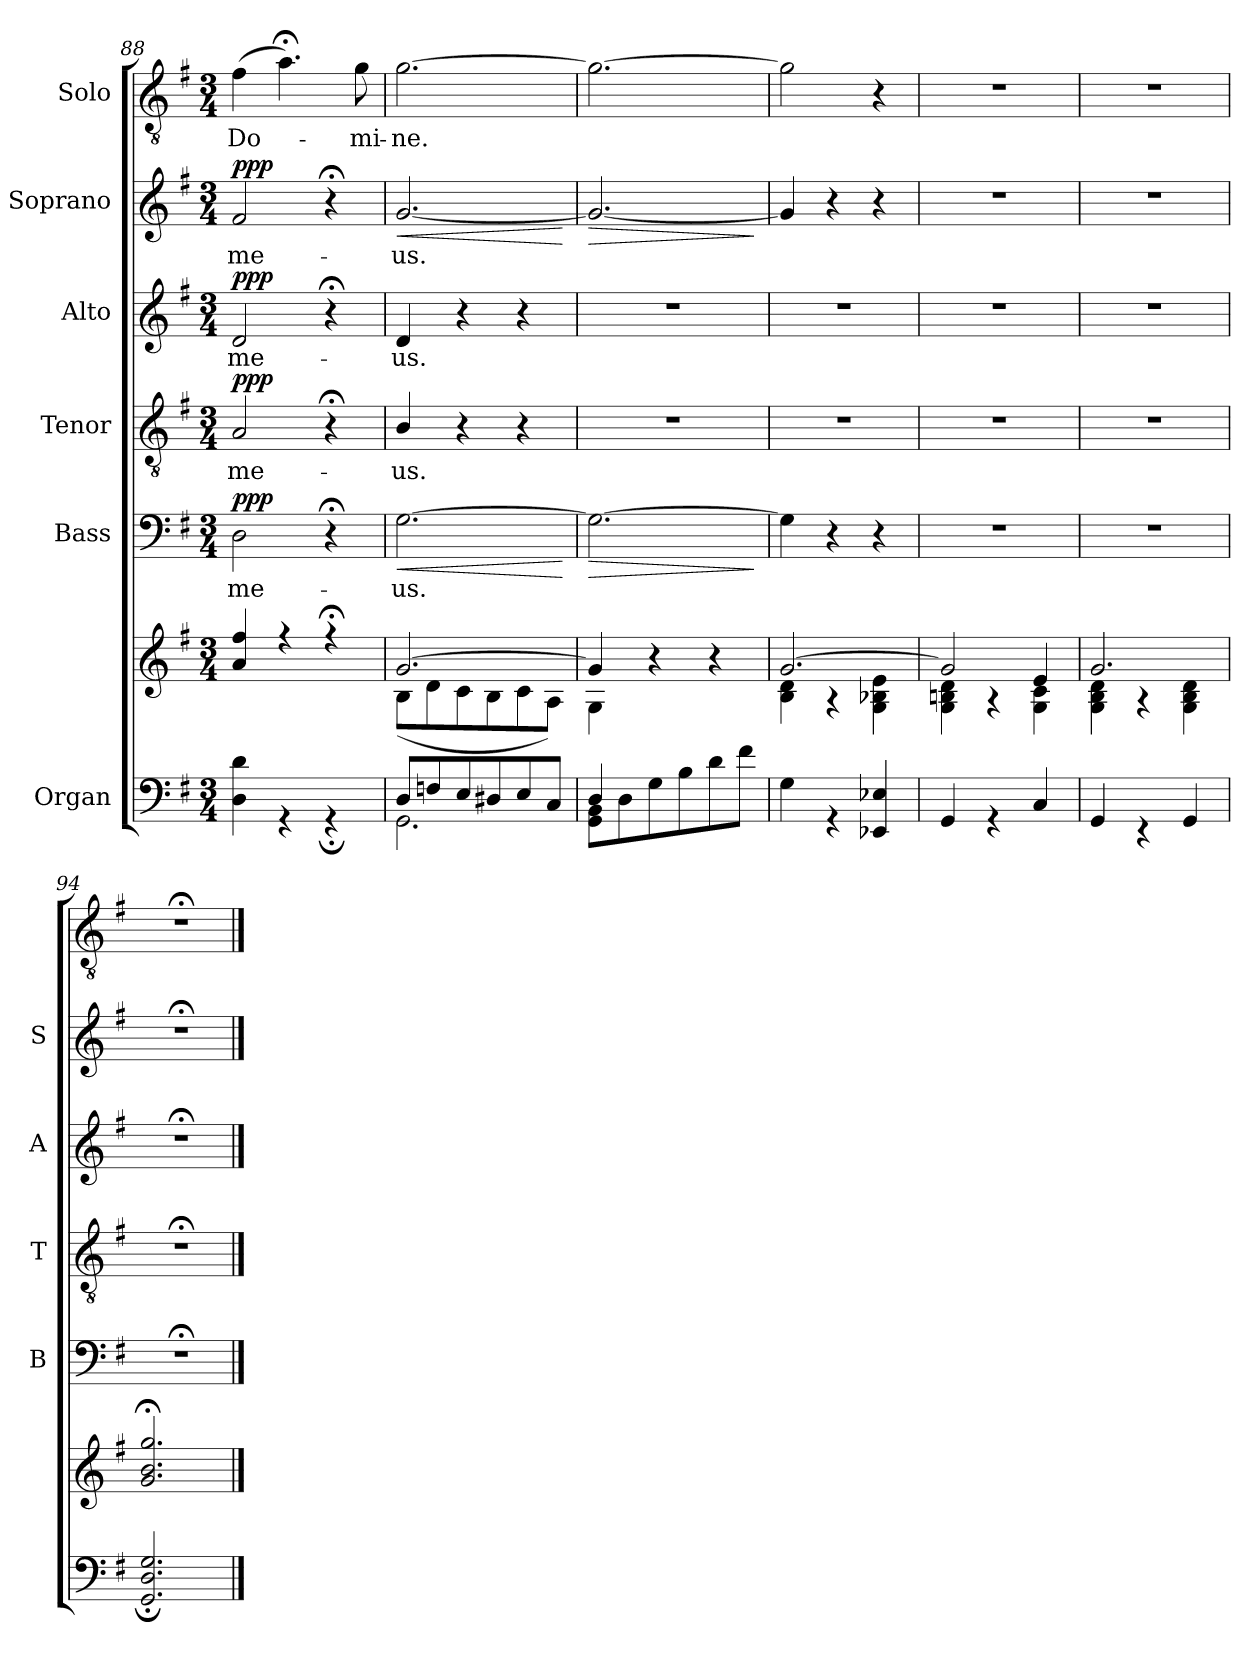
**kern	**kern	**dynam	**kern	**text	**dynam	**kern	**text	**dynam	**kern	**text	**dynam	**kern	**text	**dynam	**kern	**text
*part6	*part6	*part6	*part5	*part5	*part5	*part4	*part4	*part4	*part3	*part3	*part3	*part2	*part2	*part2	*part1	*part1
*staff7	*staff6	*staff6/7	*staff5	*staff5	*staff5	*staff4	*staff4	*staff4	*staff3	*staff3	*staff3	*staff2	*staff2	*staff2	*staff1	*staff1
*I"Organ	*	*	*I"Bass	*	*	*I"Tenor	*	*	*I"Alto	*	*	*I"Soprano	*	*	*I"Solo	*
*	*	*	*I'B	*	*	*I'T	*	*	*I'A	*	*	*I'S	*	*	*	*
!!LO:LB:g=z
*clefF4	*clefG2	*	*clefF4	*	*	*clefGv2	*	*	*clefG2	*	*	*clefG2	*	*	*clefGv2	*
*k[f#]	*k[f#]	*	*k[f#]	*	*	*k[f#]	*	*	*k[f#]	*	*	*k[f#]	*	*	*k[f#]	*
*G:	*G:	*	*G:	*	*	*G:	*	*	*G:	*	*	*G:	*	*	*G:	*
*M3/4	*M3/4	*	*M3/4	*	*	*M3/4	*	*	*M3/4	*	*	*M3/4	*	*	*M3/4	*
=88	=88	=88	=88	=88	=88	=88	=88	=88	=88	=88	=88	=88	=88	=88	=88	=88
*	*^	*	*	*	*	*	*	*	*	*	*	*	*	*	*	*
!LO:N:vis=1	!	!LO:N:vis=1	!	!	!LO:LY:b	!LO:DY:b	!	!LO:LY:b	!LO:DY:b	!	!LO:LY:b	!LO:DY:b	!	!LO:LY:b	!LO:DY:b	!	!LO:LY:b
*^	*	*	*	*	*	*	*	*	*	*	*	*	*	*	*	*	*
2.ryy	4D\ 4d\	4a/ 4ff#/	2.ryy	.	2D	me-	ppp	2A	me-	ppp	2d	me-	ppp	2f#	me-	ppp	(>4f#	Do-
.	4r	4r	.	.	.	.	.	.	.	.	.	.	.	.	.	.	4.a;<)	.
.	4r;<	4r;<	.	.	4r;<	.	.	4r;<	.	.	4r;<	.	.	4r;<	.	.	.	.
!	!	!	!	!	!	!	!	!	!	!	!	!	!	!	!	!	!	!LO:LY:b
.	.	.	.	.	.	.	.	.	.	.	.	.	.	.	.	.	8g	mi-
=89	=89	=89	=89	=89	=89	=89	=89	=89	=89	=89	=89	=89	=89	=89	=89	=89	=89	=89
!	!	!	!	!	!	!LO:LY:b	!LO:HP:b	!	!LO:LY:b	!	!	!LO:LY:b	!	!	!LO:LY:b	!LO:HP:b	!	!LO:LY:b
8D/L	2.GG\	[2.g/	(<8B\L	.	[2.G	-us.	<	4B/	-us.	.	4d	-us.	.	[2.g	-us.	<	[2.g	-ne.
8Fn/	.	.	8d\	.	.	.	.	.	.	.	.	.	.	.	.	.	.	.
8E/	.	.	8c\	.	.	.	.	4r	.	.	4r	.	.	.	.	.	.	.
8D#X/	.	.	8B\	.	.	.	.	.	.	.	.	.	.	.	.	.	.	.
8E/	.	.	8c\	.	.	.	.	4r	.	.	4r	.	.	.	.	.	.	.
8C/J	.	.	8A\J)	.	.	.	.	.	.	.	.	.	.	.	.	.	.	.
*v	*v	*	*	*	*	*	*	*	*	*	*	*	*	*	*	*	*	*
*	*v	*v	*	*	*	*	*	*	*	*	*	*	*	*	*	*	*
.	.	.	.	.	[	.	.	.	.	.	.	.	.	[	.	.
=90	=90	=90	=90	=90	=90	=90	=90	=90	=90	=90	=90	=90	=90	=90	=90	=90
*^	*^	*	*	*	*	*	*	*	*	*	*	*	*	*	*	*
!	!	!	!	!	!	!	!LO:HP:b	!LO:N:vis=1	!	!	!LO:N:vis=1	!	!	!	!	!LO:HP:b	!	!
4D/	8GG\ 8BB\L	4g/]	4G\	.	2.G_	.	>	2.r	.	.	2.r	.	.	2.g_	.	>	2.g_	.
.	8D\	.	.	.	.	.	.	.	.	.	.	.	.	.	.	.	.	.
2ryy	8G\	4r	4ryy	.	.	.	.	.	.	.	.	.	.	.	.	.	.	.
.	8B\	.	.	.	.	.	.	.	.	.	.	.	.	.	.	.	.	.
.	8d\	4r	4ryy	.	.	.	.	.	.	.	.	.	.	.	.	.	.	.
.	8f#\J	.	.	.	.	.	.	.	.	.	.	.	.	.	.	.	.	.
*v	*v	*	*	*	*	*	*	*	*	*	*	*	*	*	*	*	*	*
*	*v	*v	*	*	*	*	*	*	*	*	*	*	*	*	*	*	*
.	.	.	.	.	]	.	.	.	.	.	.	.	.	]	.	.
=91	=91	=91	=91	=91	=91	=91	=91	=91	=91	=91	=91	=91	=91	=91	=91	=91
!LO:N:vis=1	!	!	!	!	!	!LO:N:vis=1	!	!	!LO:N:vis=1	!	!	!	!	!	!	!
*^	*^	*	*	*	*	*	*	*	*	*	*	*	*	*	*	*
2.ryy	4G\	[2.g/	4B\ 4d\	.	4G]	.	.	2.r	.	.	2.r	.	.	4g]	.	.	2g]	.
.	4r	.	4r	.	4r	.	.	.	.	.	.	.	.	4r	.	.	.	.
.	4EE-X/ 4E-X/	.	4G\ 4B-X\ 4e\	.	4r	.	.	.	.	.	.	.	.	4r	.	.	4r	.
=92	=92	=92	=92	=92	=92	=92	=92	=92	=92	=92	=92	=92	=92	=92	=92	=92	=92	=92
!LO:N:vis=1	!	!	!	!	!LO:N:vis=1	!	!	!LO:N:vis=1	!	!	!LO:N:vis=1	!	!	!LO:N:vis=1	!	!	!LO:N:vis=1	!
2.ryy	4GG/	2g/]	4G\ 4Bn\ 4d\	.	2.r	.	.	2.r	.	.	2.r	.	.	2.r	.	.	2.r	.
.	4r	.	4r	.	.	.	.	.	.	.	.	.	.	.	.	.	.	.
.	4C/	4e/	4G\ 4c\	.	.	.	.	.	.	.	.	.	.	.	.	.	.	.
=93	=93	=93	=93	=93	=93	=93	=93	=93	=93	=93	=93	=93	=93	=93	=93	=93	=93	=93
!LO:N:vis=1	!	!	!	!	!LO:N:vis=1	!	!	!LO:N:vis=1	!	!	!LO:N:vis=1	!	!	!LO:N:vis=1	!	!	!LO:N:vis=1	!
2.ryy	4GG/	2.g/	4G\ 4B\ 4d\	.	2.r	.	.	2.r	.	.	2.r	.	.	2.r	.	.	2.r	.
.	4r	.	4r	.	.	.	.	.	.	.	.	.	.	.	.	.	.	.
.	4GG/	.	4G\ 4B\ 4d\	.	.	.	.	.	.	.	.	.	.	.	.	.	.	.
=94	=94	=94	=94	=94	=94	=94	=94	=94	=94	=94	=94	=94	=94	=94	=94	=94	=94	=94
!LO:N:vis=1	!	!	!	!LO:HP:b	!	!	!	!	!	!	!	!	!	!	!	!	!	!
!	!	!	!	!LO:HP:n=1:b	!LO:N:vis=1	!	!	!LO:N:vis=1	!	!	!LO:N:vis=1	!	!	!LO:N:vis=1	!	!	!LO:N:vis=1	!
2.ryy	2.GG/; 2.D/; 2.G/;	2.g/;< 2.b/;< 2.gg/;<	2.ryy	< >	2.r;<	.	.	2.r;<	.	.	2.r;<	.	.	2.r;<	.	.	2.r;<	.
*v	*v	*	*	*	*	*	*	*	*	*	*	*	*	*	*	*	*	*
*	*v	*v	*	*	*	*	*	*	*	*	*	*	*	*	*	*	*
.	.	[ ]	.	.	.	.	.	.	.	.	.	.	.	.	.	.
==	==	==	==	==	==	==	==	==	==	==	==	==	==	==	==	==
*-	*-	*-	*-	*-	*-	*-	*-	*-	*-	*-	*-	*-	*-	*-	*-	*-
